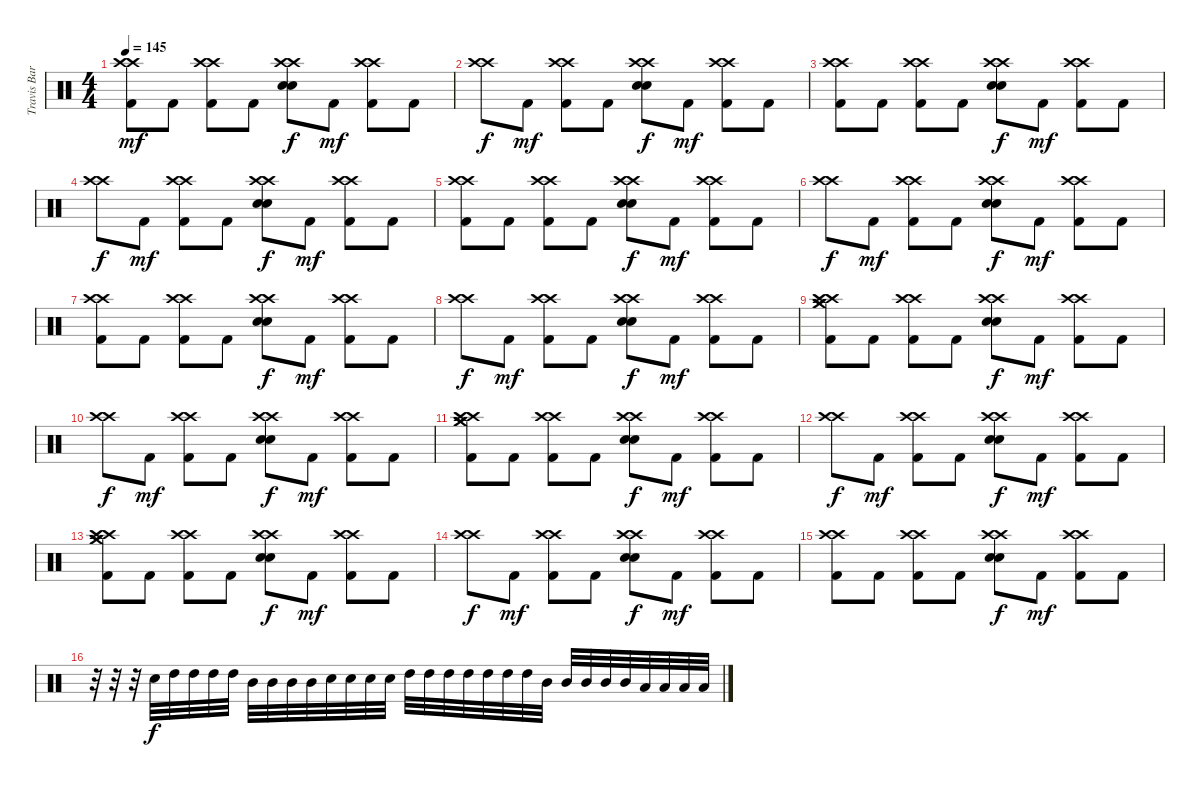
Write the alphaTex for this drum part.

\track ("Travis Barker (Drums)" "Travis Bar") {instrument percussion}
\staff {score}
\articulation defaults
\ts (4 4)
\tempo 145
\clef neutral
\ks c
("Crash high (hit)" "Kick (hit) 2" "Crash high (hit)").8{dy mf volume 16} "Kick (hit) 2".8 ("Crash high (hit)" "Kick (hit) 2" "Crash high (hit)").8 "Kick (hit) 2".8 ("Crash high (hit)" "Snare (hit) 2" "Snare (hit) 2" "Crash high (hit)").8{dy f} "Kick (hit) 2".8{dy mf} ("Crash high (hit)" "Kick (hit) 2" "Crash high (hit)").8 "Kick (hit) 2".8 |
("Crash high (hit)" "Crash high (hit)").8{dy f} "Kick (hit) 2".8{dy mf} ("Crash high (hit)" "Kick (hit) 2" "Crash high (hit)").8 "Kick (hit) 2".8 ("Crash high (hit)" "Snare (hit) 2" "Snare (hit) 2" "Crash high (hit)").8{dy f} "Kick (hit) 2".8{dy mf} ("Crash high (hit)" "Kick (hit) 2" "Crash high (hit)").8 "Kick (hit) 2".8 |
("Crash high (hit)" "Kick (hit) 2" "Crash high (hit)").8 "Kick (hit) 2".8 ("Crash high (hit)" "Kick (hit) 2" "Crash high (hit)").8 "Kick (hit) 2".8 ("Crash high (hit)" "Snare (hit) 2" "Snare (hit) 2" "Crash high (hit)").8{dy f} "Kick (hit) 2".8{dy mf} ("Crash high (hit)" "Kick (hit) 2" "Crash high (hit)").8 "Kick (hit) 2".8 |
("Crash high (hit)" "Crash high (hit)").8{dy f} "Kick (hit) 2".8{dy mf} ("Crash high (hit)" "Kick (hit) 2" "Crash high (hit)").8 "Kick (hit) 2".8 ("Crash high (hit)" "Snare (hit) 2" "Snare (hit) 2" "Crash high (hit)").8{dy f} "Kick (hit) 2".8{dy mf} ("Crash high (hit)" "Kick (hit) 2" "Crash high (hit)").8 "Kick (hit) 2".8 |
("Crash high (hit)" "Kick (hit) 2" "Crash high (hit)").8{volume 16} "Kick (hit) 2".8 ("Crash high (hit)" "Kick (hit) 2" "Crash high (hit)").8 "Kick (hit) 2".8 ("Crash high (hit)" "Snare (hit) 2" "Snare (hit) 2" "Crash high (hit)").8{dy f} "Kick (hit) 2".8{dy mf} ("Crash high (hit)" "Kick (hit) 2" "Crash high (hit)").8 "Kick (hit) 2".8 |
("Crash high (hit)" "Crash high (hit)").8{dy f} "Kick (hit) 2".8{dy mf} ("Crash high (hit)" "Kick (hit) 2" "Crash high (hit)").8 "Kick (hit) 2".8 ("Crash high (hit)" "Snare (hit) 2" "Snare (hit) 2" "Crash high (hit)").8{dy f} "Kick (hit) 2".8{dy mf} ("Crash high (hit)" "Kick (hit) 2" "Crash high (hit)").8 "Kick (hit) 2".8 |
("Crash high (hit)" "Kick (hit) 2" "Crash high (hit)").8 "Kick (hit) 2".8 ("Crash high (hit)" "Kick (hit) 2" "Crash high (hit)").8 "Kick (hit) 2".8 ("Crash high (hit)" "Snare (hit) 2" "Snare (hit) 2" "Crash high (hit)").8{dy f} "Kick (hit) 2".8{dy mf} ("Crash high (hit)" "Kick (hit) 2" "Crash high (hit)").8 "Kick (hit) 2".8 |
("Crash high (hit)" "Crash high (hit)").8{dy f} "Kick (hit) 2".8{dy mf} ("Crash high (hit)" "Kick (hit) 2" "Crash high (hit)").8 "Kick (hit) 2".8 ("Crash high (hit)" "Snare (hit) 2" "Snare (hit) 2" "Crash high (hit)").8{dy f} "Kick (hit) 2".8{dy mf} ("Crash high (hit)" "Kick (hit) 2" "Crash high (hit)").8 "Kick (hit) 2".8 |
("Crash high (hit)" "Kick (hit) 2" "Crash high (hit)" "Crash medium (hit)" "Crash medium (hit)").8{volume 16} "Kick (hit) 2".8 ("Crash high (hit)" "Kick (hit) 2" "Crash high (hit)").8 "Kick (hit) 2".8 ("Crash high (hit)" "Snare (hit) 2" "Snare (hit) 2" "Crash high (hit)").8{dy f} "Kick (hit) 2".8{dy mf} ("Crash high (hit)" "Kick (hit) 2" "Crash high (hit)").8 "Kick (hit) 2".8 |
("Crash high (hit)" "Crash high (hit)").8{dy f} "Kick (hit) 2".8{dy mf} ("Crash high (hit)" "Kick (hit) 2" "Crash high (hit)").8 "Kick (hit) 2".8 ("Crash high (hit)" "Snare (hit) 2" "Snare (hit) 2" "Crash high (hit)").8{dy f} "Kick (hit) 2".8{dy mf} ("Crash high (hit)" "Kick (hit) 2" "Crash high (hit)").8 "Kick (hit) 2".8 |
("Crash high (hit)" "Kick (hit) 2" "Crash high (hit)" "Crash medium (hit)" "Crash medium (hit)").8 "Kick (hit) 2".8 ("Crash high (hit)" "Kick (hit) 2" "Crash high (hit)").8 "Kick (hit) 2".8 ("Crash high (hit)" "Snare (hit) 2" "Snare (hit) 2" "Crash high (hit)").8{dy f} "Kick (hit) 2".8{dy mf} ("Crash high (hit)" "Kick (hit) 2" "Crash high (hit)").8 "Kick (hit) 2".8 |
("Crash high (hit)" "Crash high (hit)").8{dy f} "Kick (hit) 2".8{dy mf} ("Crash high (hit)" "Kick (hit) 2" "Crash high (hit)").8 "Kick (hit) 2".8 ("Crash high (hit)" "Snare (hit) 2" "Snare (hit) 2" "Crash high (hit)").8{dy f} "Kick (hit) 2".8{dy mf} ("Crash high (hit)" "Kick (hit) 2" "Crash high (hit)").8 "Kick (hit) 2".8 |
("Crash high (hit)" "Kick (hit) 2" "Crash high (hit)" "Crash medium (hit)" "Crash medium (hit)").8{volume 16} "Kick (hit) 2".8 ("Crash high (hit)" "Kick (hit) 2" "Crash high (hit)").8 "Kick (hit) 2".8 ("Crash high (hit)" "Snare (hit) 2" "Snare (hit) 2" "Crash high (hit)").8{dy f} "Kick (hit) 2".8{dy mf} ("Crash high (hit)" "Kick (hit) 2" "Crash high (hit)").8 "Kick (hit) 2".8 |
("Crash high (hit)" "Crash high (hit)").8{dy f} "Kick (hit) 2".8{dy mf} ("Crash high (hit)" "Kick (hit) 2" "Crash high (hit)").8 "Kick (hit) 2".8 ("Crash high (hit)" "Snare (hit) 2" "Snare (hit) 2" "Crash high (hit)").8{dy f} "Kick (hit) 2".8{dy mf} ("Crash high (hit)" "Kick (hit) 2" "Crash high (hit)").8 "Kick (hit) 2".8 |
("Crash high (hit)" "Kick (hit) 2" "Crash high (hit)").8 "Kick (hit) 2".8 ("Crash high (hit)" "Kick (hit) 2" "Crash high (hit)").8 "Kick (hit) 2".8 ("Crash high (hit)" "Snare (hit) 2" "Snare (hit) 2" "Crash high (hit)").8{dy f} "Kick (hit) 2".8{dy mf} ("Crash high (hit)" "Kick (hit) 2" "Crash high (hit)").8 "Kick (hit) 2".8 |
r.32 r.32 r.32 "Snare (hit) 2".32{dy f} "High Tom (hit)".32 "High Tom (hit)".32 "High Tom (hit)".32 "High Tom (hit)".32 "Mid Tom (hit)".32 "Mid Tom (hit)".32 "Mid Tom (hit)".32 "Mid Tom (hit)".32 "Snare (hit) 2".32 "Snare (hit) 2".32 "Snare (hit) 2".32 "Snare (hit) 2".32 "High Tom (hit)".32 "High Tom (hit)".32 "High Tom (hit)".32 "High Tom (hit)".32 "High Tom (hit)".32 "High Tom (hit)".32 "High Tom (hit)".32 "Mid Tom (hit)".32 "Mid Tom (hit)".32 "Mid Tom (hit)".32 "Mid Tom (hit)".32 "Mid Tom (hit)".32 "Low Floor Tom (hit)".32 "Low Floor Tom (hit)".32 "Low Floor Tom (hit)".32 "Low Floor Tom (hit)".32
